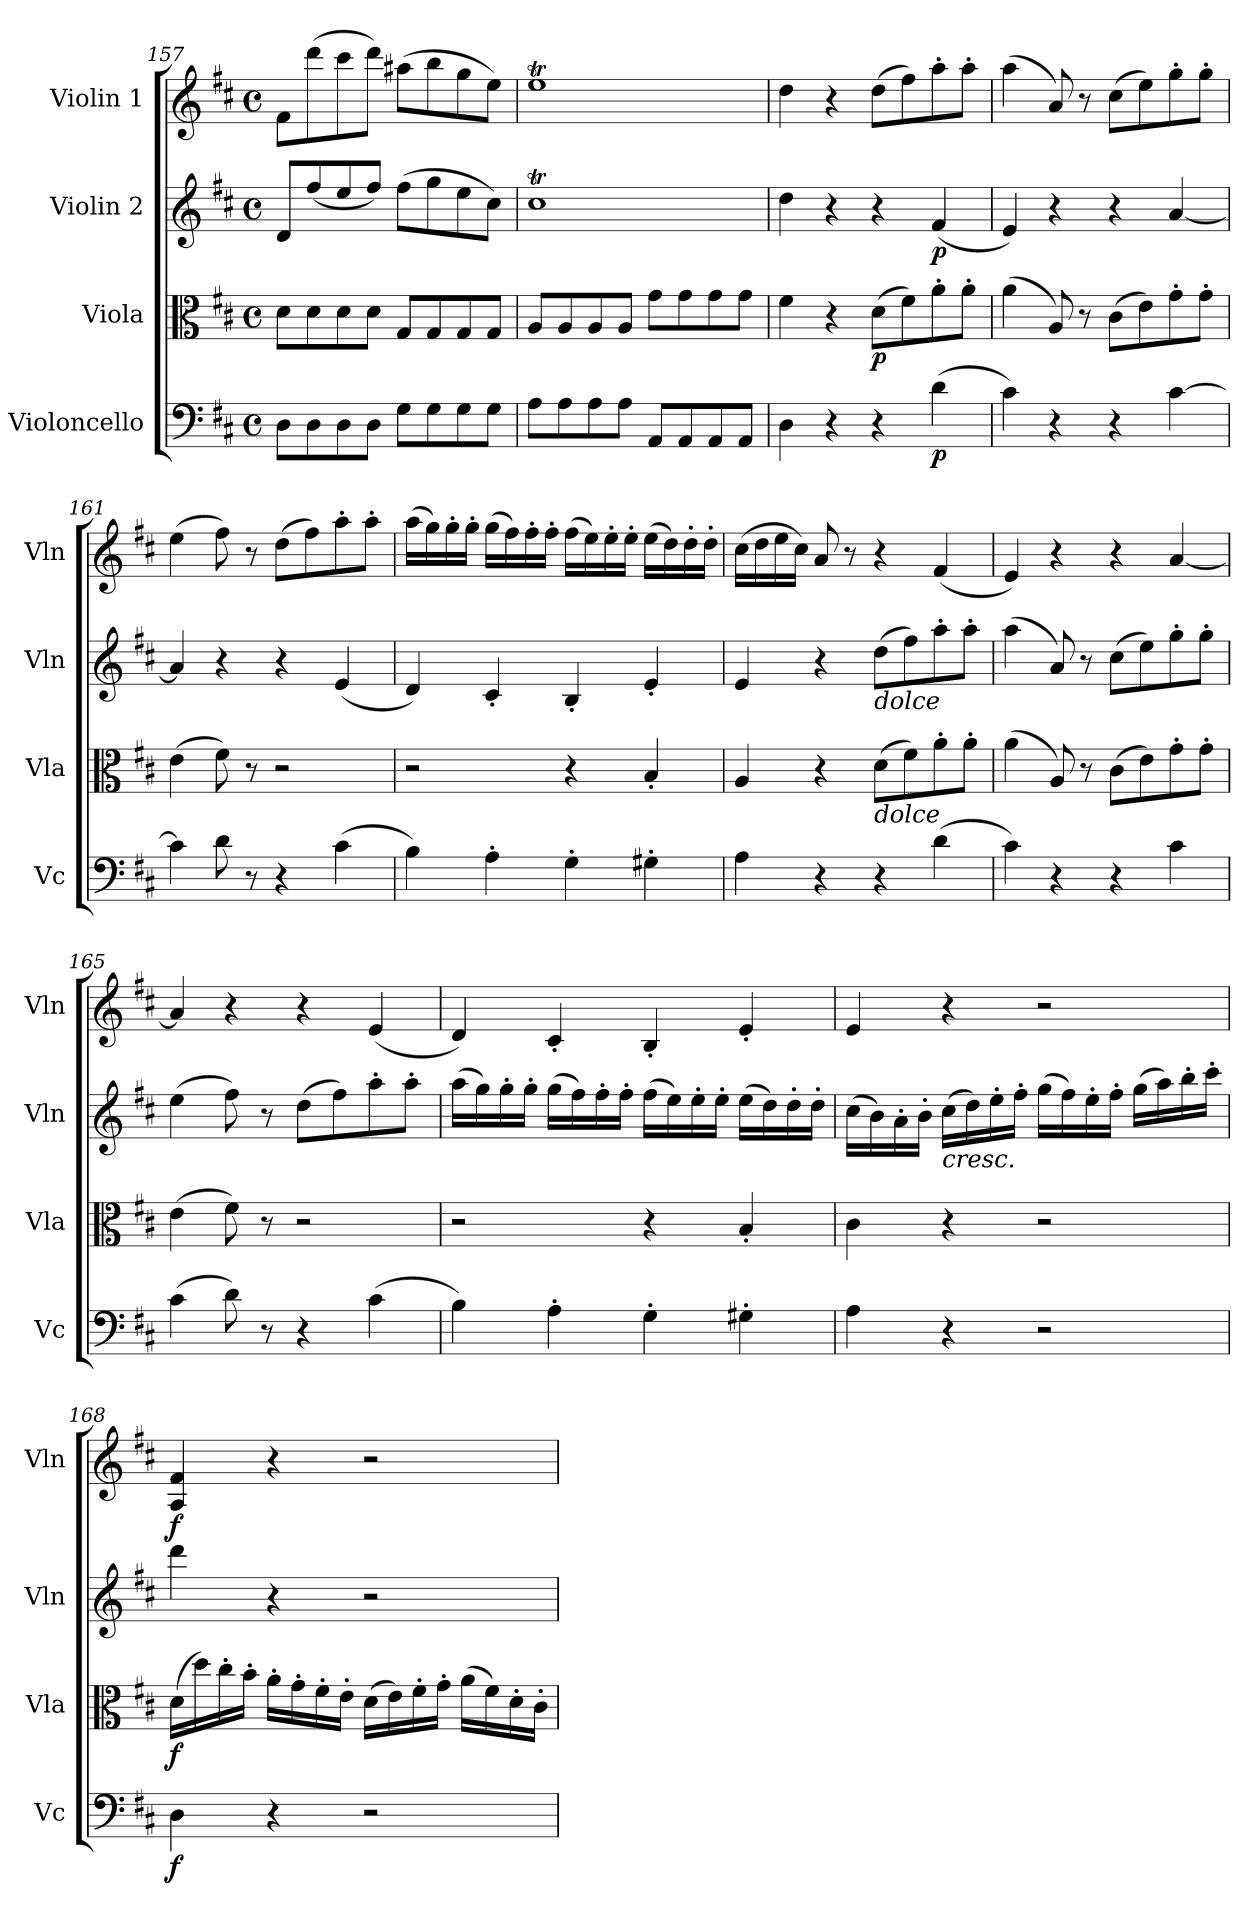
**kern	**dynam	**kern	**dynam	**kern	**dynam	**kern	**dynam
*part4	*part4	*part3	*part3	*part2	*part2	*part1	*part1
*staff4	*staff4	*staff3	*staff3	*staff2	*staff2	*staff1	*staff1
*I"Violoncello	*	*I"Viola	*	*I"Violin 2	*	*I"Violin 1	*
*I'Vc	*	*I'Vla	*	*I'Vln	*	*I'Vln	*
!!LO:LB:g=z
*clefF4	*	*clefC3	*	*clefG2	*	*clefG2	*
*k[f#c#]	*	*k[f#c#]	*	*k[f#c#]	*	*k[f#c#]	*
*M4/4	*	*M4/4	*	*M4/4	*	*M4/4	*
*met(c)	*	*met(c)	*	*met(c)	*	*met(c)	*
=157	=157	=157	=157	=157	=157	=157	=157
8D\L	.	8d\L	.	8d/L	.	8f#\L	.
8D\	.	8d\	.	(<8ff#/	.	(>8ddd\	.
8D\	.	8d\	.	8ee/	.	8ccc#\	.
8D\J	.	8d\J	.	8ff#/J)	.	8ddd\J)	.
8G\L	.	8G/L	.	(>8ff#\L	.	(>8aa#X\L	.
8G\	.	8G/	.	8gg\	.	8bb\	.
8G\	.	8G/	.	8ee\	.	8gg\	.
8G\J	.	8G/J	.	8cc#\J)	.	8ee\J)	.
=158	=158	=158	=158	=158	=158	=158	=158
8A\L	.	8A/L	.	1cc#t	.	1eeT	.
8A\	.	8A/	.	.	.	.	.
8A\	.	8A/	.	.	.	.	.
8A\J	.	8A/J	.	.	.	.	.
8AA/L	.	8g\L	.	.	.	.	.
8AA/	.	8g\	.	.	.	.	.
8AA/	.	8g\	.	.	.	.	.
8AA/J	.	8g\J	.	.	.	.	.
=159	=159	=159	=159	=159	=159	=159	=159
4D\	.	4f#\	.	4dd\	.	4dd\	.
4r	.	4r	.	4r	.	4r	.
!	!	!	!LO:DY:b	!	!	!	!LO:DY:b
4r	.	(>8d\L	p	4r	.	(>8dd\L	other-dynamics
.	.	8f#\)	.	.	.	8ff#\)	.
!	!LO:DY:b	!	!	!	!LO:DY:b	!	!
(>4d\	p	8a'\	.	(<4f#/	p	8aa'\	.
.	.	8a'\J	.	.	.	8aa'\J	.
=160	=160	=160	=160	=160	=160	=160	=160
4c#\)	.	(>4a\	.	4e/)	.	(>4aa\	.
4r	.	8A/)	.	4r	.	8a/)	.
.	.	8r	.	.	.	8r	.
4r	.	(>8c#\L	.	4r	.	(>8cc#\L	.
.	.	8e\)	.	.	.	8ee\)	.
[4c#\	.	8g'\	.	[4a/	.	8gg'\	.
.	.	8g'\J	.	.	.	8gg'\J	.
=161	=161	=161	=161	=161	=161	=161	=161
4c#\]	.	(>4e\	.	4a/]	.	(>4ee\	.
8d\	.	8f#\)	.	4r	.	8ff#\)	.
8r	.	8r	.	.	.	8r	.
4r	.	2r	.	4r	.	(>8dd\L	.
.	.	.	.	.	.	8ff#\)	.
(>4c#\	.	.	.	(<4e/	.	8aa'\	.
.	.	.	.	.	.	8aa'\J	.
=162	=162	=162	=162	=162	=162	=162	=162
4B\)	.	2r	.	4d/)	.	(>16aa\LL	.
.	.	.	.	.	.	16gg\)	.
.	.	.	.	.	.	16gg'\	.
.	.	.	.	.	.	16gg'\JJ	.
4A'\	.	.	.	4c#'/	.	(>16gg\LL	.
.	.	.	.	.	.	16ff#\)	.
.	.	.	.	.	.	16ff#'\	.
.	.	.	.	.	.	16ff#'\JJ	.
4G'\	.	4r	.	4B'/	.	(>16ff#\LL	.
.	.	.	.	.	.	16ee\)	.
.	.	.	.	.	.	16ee'\	.
.	.	.	.	.	.	16ee'\JJ	.
4G#X'\	.	4B'/	.	4e'/	.	(>16ee\LL	.
.	.	.	.	.	.	16dd\)	.
.	.	.	.	.	.	16dd'\	.
.	.	.	.	.	.	16dd'\JJ	.
=163	=163	=163	=163	=163	=163	=163	=163
4A\	.	4A/	.	4e/	.	(>16cc#\LL	.
.	.	.	.	.	.	16dd\	.
.	.	.	.	.	.	16ee\	.
.	.	.	.	.	.	16cc#\JJ)	.
4r	.	4r	.	4r	.	8a/	.
.	.	.	.	.	.	8r	.
!	!	!	!	!LO:TX:b:i:t=dolce	!	!	!
!	!	!LO:TX:b:i:t=dolce	!	!	!	!	!
4r	.	(>8d\L	.	(>8dd\L	.	4r	.
.	.	8f#\)	.	8ff#\)	.	.	.
(>4d\	.	8a'\	.	8aa'\	.	(<4f#/	.
.	.	8a'\J	.	8aa'\J	.	.	.
=164	=164	=164	=164	=164	=164	=164	=164
4c#\)	.	(>4a\	.	(>4aa\	.	4e/)	.
4r	.	8A/)	.	8a/)	.	4r	.
.	.	8r	.	8r	.	.	.
4r	.	(>8c#\L	.	(>8cc#\L	.	4r	.
.	.	8e\)	.	8ee\)	.	.	.
4c#\	.	8g'\	.	8gg'\	.	[4a/	.
.	.	8g'\J	.	8gg'\J	.	.	.
!!LO:PB:g=z
=165	=165	=165	=165	=165	=165	=165	=165
(>4c#\	.	(>4e\	.	(>4ee\	.	4a/]	.
8d\)	.	8f#\)	.	8ff#\)	.	4r	.
8r	.	8r	.	8r	.	.	.
4r	.	2r	.	(>8dd\L	.	4r	.
.	.	.	.	8ff#\)	.	.	.
(>4c#\	.	.	.	8aa'\	.	(<4e/	.
.	.	.	.	8aa'\J	.	.	.
=166	=166	=166	=166	=166	=166	=166	=166
4B\)	.	2r	.	(>16aa\LL	.	4d/)	.
.	.	.	.	16gg\)	.	.	.
.	.	.	.	16gg'\	.	.	.
.	.	.	.	16gg'\JJ	.	.	.
4A'\	.	.	.	(>16gg\LL	.	4c#'/	.
.	.	.	.	16ff#\)	.	.	.
.	.	.	.	16ff#'\	.	.	.
.	.	.	.	16ff#'\JJ	.	.	.
4G'\	.	4r	.	(>16ff#\LL	.	4B'/	.
.	.	.	.	16ee\)	.	.	.
.	.	.	.	16ee'\	.	.	.
.	.	.	.	16ee'\JJ	.	.	.
4G#X'\	.	4B'/	.	(>16ee\LL	.	4e'/	.
.	.	.	.	16dd\)	.	.	.
.	.	.	.	16dd'\	.	.	.
.	.	.	.	16dd'\JJ	.	.	.
=167	=167	=167	=167	=167	=167	=167	=167
4A\	.	4c#\	.	(>16cc#\LL	.	4e/	.
.	.	.	.	16b\)	.	.	.
.	.	.	.	16a'\	.	.	.
.	.	.	.	16b'\JJ	.	.	.
!	!	!	!	!LO:TX:b:i:t=cresc.	!	!	!
4r	.	4r	.	(>16cc#\LL	.	4r	.
.	.	.	.	16dd\)	.	.	.
.	.	.	.	16ee'\	.	.	.
.	.	.	.	16ff#'\JJ	.	.	.
2r	.	2r	.	(>16gg\LL	.	2r	.
.	.	.	.	16ff#\)	.	.	.
.	.	.	.	16ee'\	.	.	.
.	.	.	.	16ff#'\JJ	.	.	.
.	.	.	.	(>16gg\LL	.	.	.
.	.	.	.	16aa\)	.	.	.
.	.	.	.	16bb'\	.	.	.
.	.	.	.	16ccc#'\JJ	.	.	.
=168	=168	=168	=168	=168	=168	=168	=168
!	!LO:DY:b	!	!LO:DY:b	!	!LO:DY:b	!	!LO:DY:b
4D\	f	(>16d\LL	f	4ddd\	other-dynamics	4A/ 4f#/	f
.	.	16dd\)	.	.	.	.	.
.	.	16cc#'\	.	.	.	.	.
.	.	16b'\JJ	.	.	.	.	.
4r	.	16a'\LL	.	4r	.	4r	.
.	.	16g'\	.	.	.	.	.
.	.	16f#'\	.	.	.	.	.
.	.	16e'\JJ	.	.	.	.	.
2r	.	(>16d\LL	.	2r	.	2r	.
.	.	16e\)	.	.	.	.	.
.	.	16f#'\	.	.	.	.	.
.	.	16g'\JJ	.	.	.	.	.
.	.	(>16a\LL	.	.	.	.	.
.	.	16f#\)	.	.	.	.	.
.	.	16d'\	.	.	.	.	.
.	.	16c#'\JJ	.	.	.	.	.
=	=	=	=	=	=	=	=
*-	*-	*-	*-	*-	*-	*-	*-
